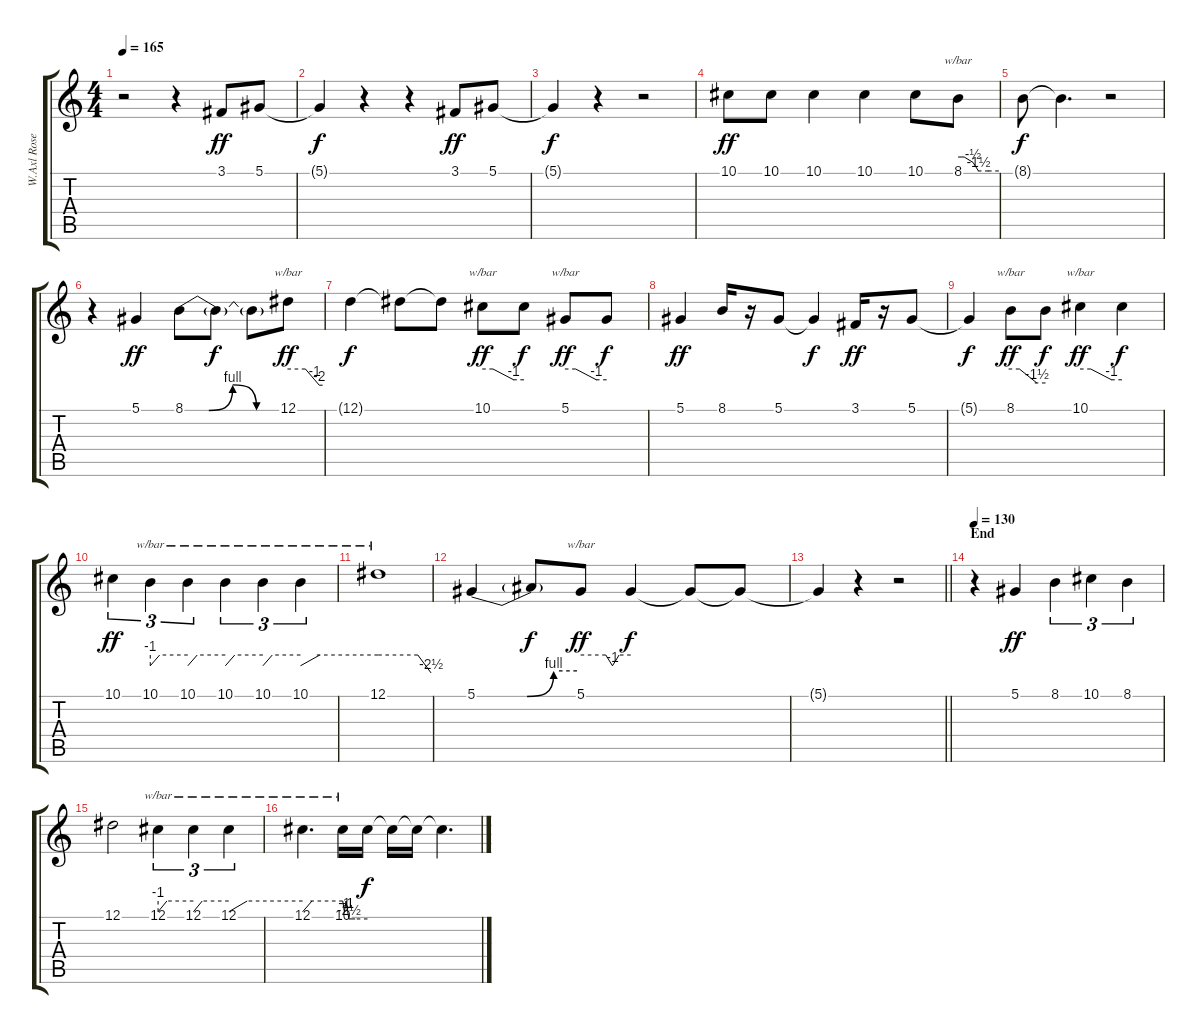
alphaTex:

\track ("W.Axl Rose" "W.Axl Rose") {instrument lead2sawtooth}
\staff {score tabs}
\tuning (Eb4 Bb3 Gb3 Db3 Ab2 Eb2) {hide}
\ts (4 4)
\tempo 165
\clef g2
\ks c
r.2{dy f} r.4 3.1.8{dy ff} 5.1.8 |
5.1{t}.4{dy f} r.4 r.4 3.1.8{dy ff} 5.1.8 |
5.1{t}.4{dy f} r.4 r.2 |
10.1.8{dy ff} 10.1.8 10.1.4 10.1.4 10.1.8 8.1.8{tbe (custom default 0 0 9 0 22 -2 30 -6 45 -6 60 -6)} |
8.1{t}.8{dy f} 8.1{t}.4{d} r.2 |
r.4 5.1.4{dy ff} 8.1{be (custom 0 0 15 0 30 4 45 0 60 0)}.8 8.1{t}.8{dy f} 8.1{t}.8 12.1.8{tbe (custom default 0 0 30 0 46 -4 54 -8 60 -8) dy ff} |
12.1{t}.4{dy f} 12.1{t}.8 12.1{t}.8 10.1.8{tbe (custom default 0 0 15 0 45 -4 60 -4) dy ff} 10.1{t}.8{dy f} 5.1.8{tbe (custom default 0 0 15 0 45 -4 60 -4) dy ff} 5.1{t}.8{dy f} |
5.1.4{dy ff} 8.1.16 r.16 5.1.8 5.1{t}.4{dy f} 3.1.16{dy ff} r.16 5.1.8 |
5.1{t}.4{dy f} 8.1.8{tbe (custom default 0 0 15 0 45 -6 60 -6) dy ff} 8.1{t}.8{dy f} 10.1.4{tbe (custom default 0 0 15 0 45 -4 60 -4) dy ff} 10.1{t}.4{dy f} |
10.1.4{tu (3 2) dy ff} 10.1.4{tu (3 2) tbe (custom default 0 -4 15 0 60 0)} 10.1.4{tu (3 2) tbe (custom default 0 -4 15 0 60 0)} 10.1.4{tu (3 2) tbe (custom default 0 -4 15 0 60 0)} 10.1.4{tu (3 2) tbe (custom default 0 -4 15 0 60 0)} 10.1.4{tu (3 2) tbe (custom default 0 -4 15 0 60 0)} |
12.1.1{tbe (custom default 0 0 45 0 60 -10)} |
5.1{be (custom 0 0 30 0 46 4 60 4)}.4 5.1{t}.8{dy f} 5.1.8{tbe (custom default 0 0 30 0 38 -4 46 0 60 0) dy ff} 5.1{t}.4{dy f} 5.1{t}.8 5.1{t}.8 |
\barLineRight lightlight
5.1{t}.4 r.4 r.2 |
\section ("" "End")
\tempo 130
r.4 5.1.4{dy ff} 8.1.4{tu (3 2)} 10.1.4{tu (3 2)} 8.1.4{tu (3 2)} |
12.1.2 12.1.4{tu (3 2) tbe (custom default 0 -4 15 0 60 0)} 12.1.4{tu (3 2) tbe (custom default 0 -4 15 0 60 0)} 12.1.4{tu (3 2) tbe (custom default 0 -4 15 0 60 0)} |
12.1.4{d tbe (custom default 0 -4 14 0 60 0)} 10.1.16{tbe (custom default 0 0 4 -4 8 0 12 -4 15 -10 30 -10 60 -10)} 10.1{t}.16{dy f} 10.1{t}.16 10.1{t}.16 10.1{t}.4{d}
